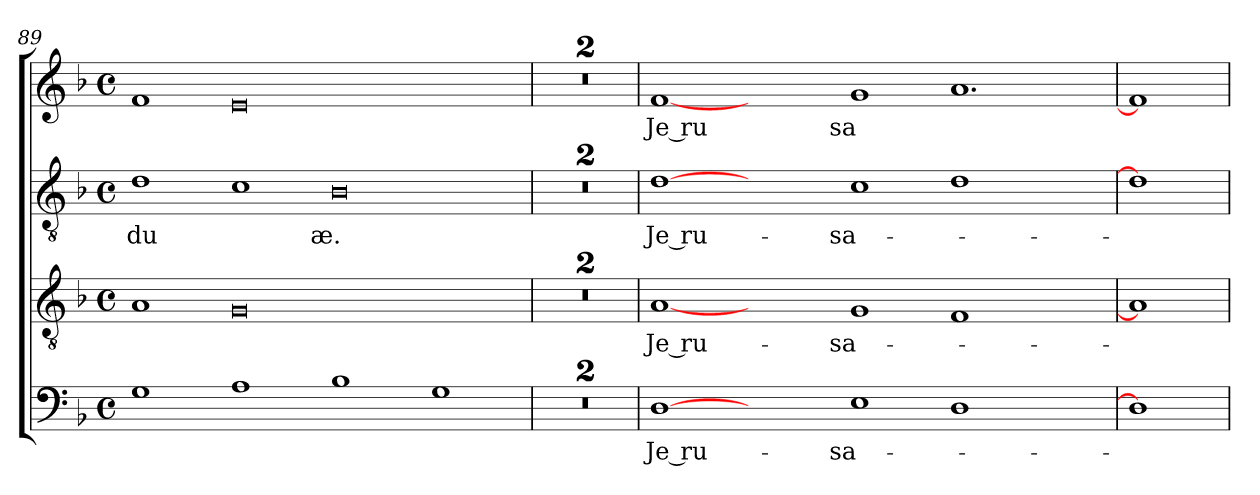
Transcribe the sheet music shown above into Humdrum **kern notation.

**kern	**text	**kern	**text	**kern	**text	**kern	**text
*part4	*part4	*part3	*part3	*part2	*part2	*part1	*part1
*staff4	*staff4	*staff3	*staff3	*staff2	*staff2	*staff1	*staff1
*clefF4	*	*clefGv2	*	*clefGv2	*	*clefG2	*
*k[b-]	*	*k[b-]	*	*k[b-]	*	*k[b-]	*
*F:	*	*F:	*	*F:	*	*F:	*
*M4/4	*	*M4/4	*	*M4/4	*	*M4/4	*
*met(c)	*	*met(c)	*	*met(c)	*	*met(c)	*
=89	=89	=89	=89	=89	=89	=89	=89
!	!	!	!	!	!LO:LY:b	!	!
1G	.	1A	.	1d	du	1f	.
1A	.	0G	.	1c	.	0e	.
!	!	!	!	!	!LO:LY:b	!	!
1B-	.	.	.	0B-	æ.	.	.
1G	.	1ryy	.	.	.	1ryy	.
=90	=90	=90	=90	=90	=90	=90	=90
1r	.	1r	.	1r	.	1r	.
!!LO:LB:g=z
=91	=91	=91	=91	=91	=91	=91	=91
1r	.	1r	.	1r	.	1r	.
=92	=92	=92	=92	=92	=92	=92	=92
!	!LO:LY:b:rj	!	!LO:LY:b:rj	!	!LO:LY:b:rj	!	!LO:LY:b:rj
[1D	Je ru-	[1A	Je ru-	[1d	Je ru-	[1f	Je ru
1ryy	.	1ryy	.	1ryy	.	1ryy	.
!	!LO:LY:b	!	!LO:LY:b	!	!LO:LY:b	!	!LO:LY:b
1E	-sa-	1G	-sa-	1c	-sa-	1g	sa
1D	.	1F	.	1d	.	1.a	.
2ryy	.	2ryy	.	2ryy	.	.	.
=93	=93	=93	=93	=93	=93	=93	=93
1D]	.	1A]	.	1d]	.	1f]	.
=	=	=	=	=	=	=	=
*-	*-	*-	*-	*-	*-	*-	*-
